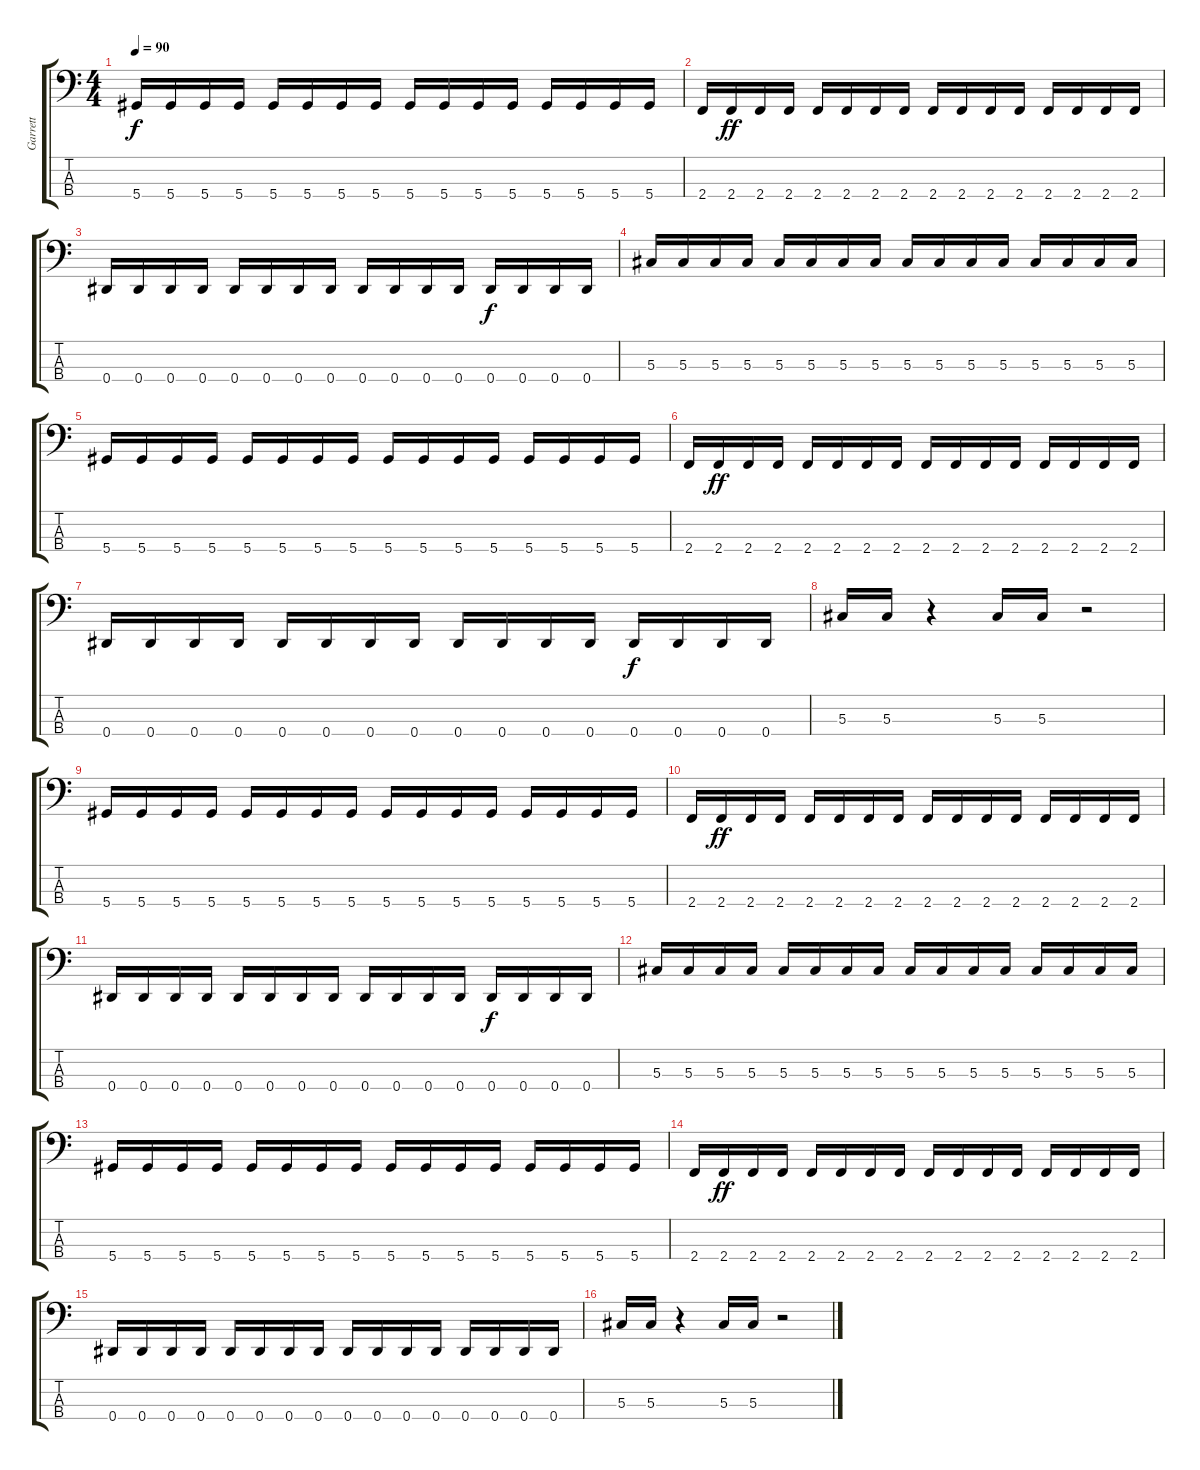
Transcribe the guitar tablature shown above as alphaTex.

\track ("Garrett" "Garrett") {instrument electricbasspick}
\staff {score tabs}
\tuning (Gb2 Db2 Ab1 Eb1) {hide}
\ts (4 4)
\tempo 90
\clef f4
\ks c
5.4.16{dy f instrument electricbasspick} 5.4.16 5.4.16 5.4.16 5.4.16 5.4.16 5.4.16 5.4.16 5.4.16 5.4.16 5.4.16 5.4.16 5.4.16 5.4.16 5.4.16 5.4.16 |
2.4.16 2.4.16{dy ff} 2.4.16 2.4.16 2.4.16 2.4.16 2.4.16 2.4.16 2.4.16 2.4.16 2.4.16 2.4.16 2.4.16 2.4.16 2.4.16 2.4.16 |
0.4.16 0.4.16 0.4.16 0.4.16 0.4.16 0.4.16 0.4.16 0.4.16 0.4.16 0.4.16 0.4.16 0.4.16 0.4.16{dy f} 0.4.16 0.4.16 0.4.16 |
5.3.16 5.3.16 5.3.16 5.3.16 5.3.16 5.3.16 5.3.16 5.3.16 5.3.16 5.3.16 5.3.16 5.3.16 5.3.16 5.3.16 5.3.16 5.3.16 |
5.4.16{instrument electricbasspick} 5.4.16 5.4.16 5.4.16 5.4.16 5.4.16 5.4.16 5.4.16 5.4.16 5.4.16 5.4.16 5.4.16 5.4.16 5.4.16 5.4.16 5.4.16 |
2.4.16 2.4.16{dy ff} 2.4.16 2.4.16 2.4.16 2.4.16 2.4.16 2.4.16 2.4.16 2.4.16 2.4.16 2.4.16 2.4.16 2.4.16 2.4.16 2.4.16 |
0.4.16 0.4.16 0.4.16 0.4.16 0.4.16 0.4.16 0.4.16 0.4.16 0.4.16 0.4.16 0.4.16 0.4.16 0.4.16{dy f} 0.4.16 0.4.16 0.4.16 |
5.3.16 5.3.16 r.4 5.3.16 5.3.16 r.2 |
5.4.16{instrument electricbasspick} 5.4.16 5.4.16 5.4.16 5.4.16 5.4.16 5.4.16 5.4.16 5.4.16 5.4.16 5.4.16 5.4.16 5.4.16 5.4.16 5.4.16 5.4.16 |
2.4.16 2.4.16{dy ff} 2.4.16 2.4.16 2.4.16 2.4.16 2.4.16 2.4.16 2.4.16 2.4.16 2.4.16 2.4.16 2.4.16 2.4.16 2.4.16 2.4.16 |
0.4.16 0.4.16 0.4.16 0.4.16 0.4.16 0.4.16 0.4.16 0.4.16 0.4.16 0.4.16 0.4.16 0.4.16 0.4.16{dy f} 0.4.16 0.4.16 0.4.16 |
5.3.16 5.3.16 5.3.16 5.3.16 5.3.16 5.3.16 5.3.16 5.3.16 5.3.16 5.3.16 5.3.16 5.3.16 5.3.16 5.3.16 5.3.16 5.3.16 |
5.4.16 5.4.16 5.4.16 5.4.16 5.4.16 5.4.16 5.4.16 5.4.16 5.4.16 5.4.16 5.4.16 5.4.16 5.4.16 5.4.16 5.4.16 5.4.16 |
2.4.16 2.4.16{dy ff} 2.4.16 2.4.16 2.4.16 2.4.16 2.4.16 2.4.16 2.4.16 2.4.16 2.4.16 2.4.16 2.4.16 2.4.16 2.4.16 2.4.16 |
0.4.16 0.4.16 0.4.16 0.4.16 0.4.16 0.4.16 0.4.16 0.4.16 0.4.16 0.4.16 0.4.16 0.4.16 0.4.16 0.4.16 0.4.16 0.4.16 |
5.3.16 5.3.16 r.4 5.3.16 5.3.16 r.2
